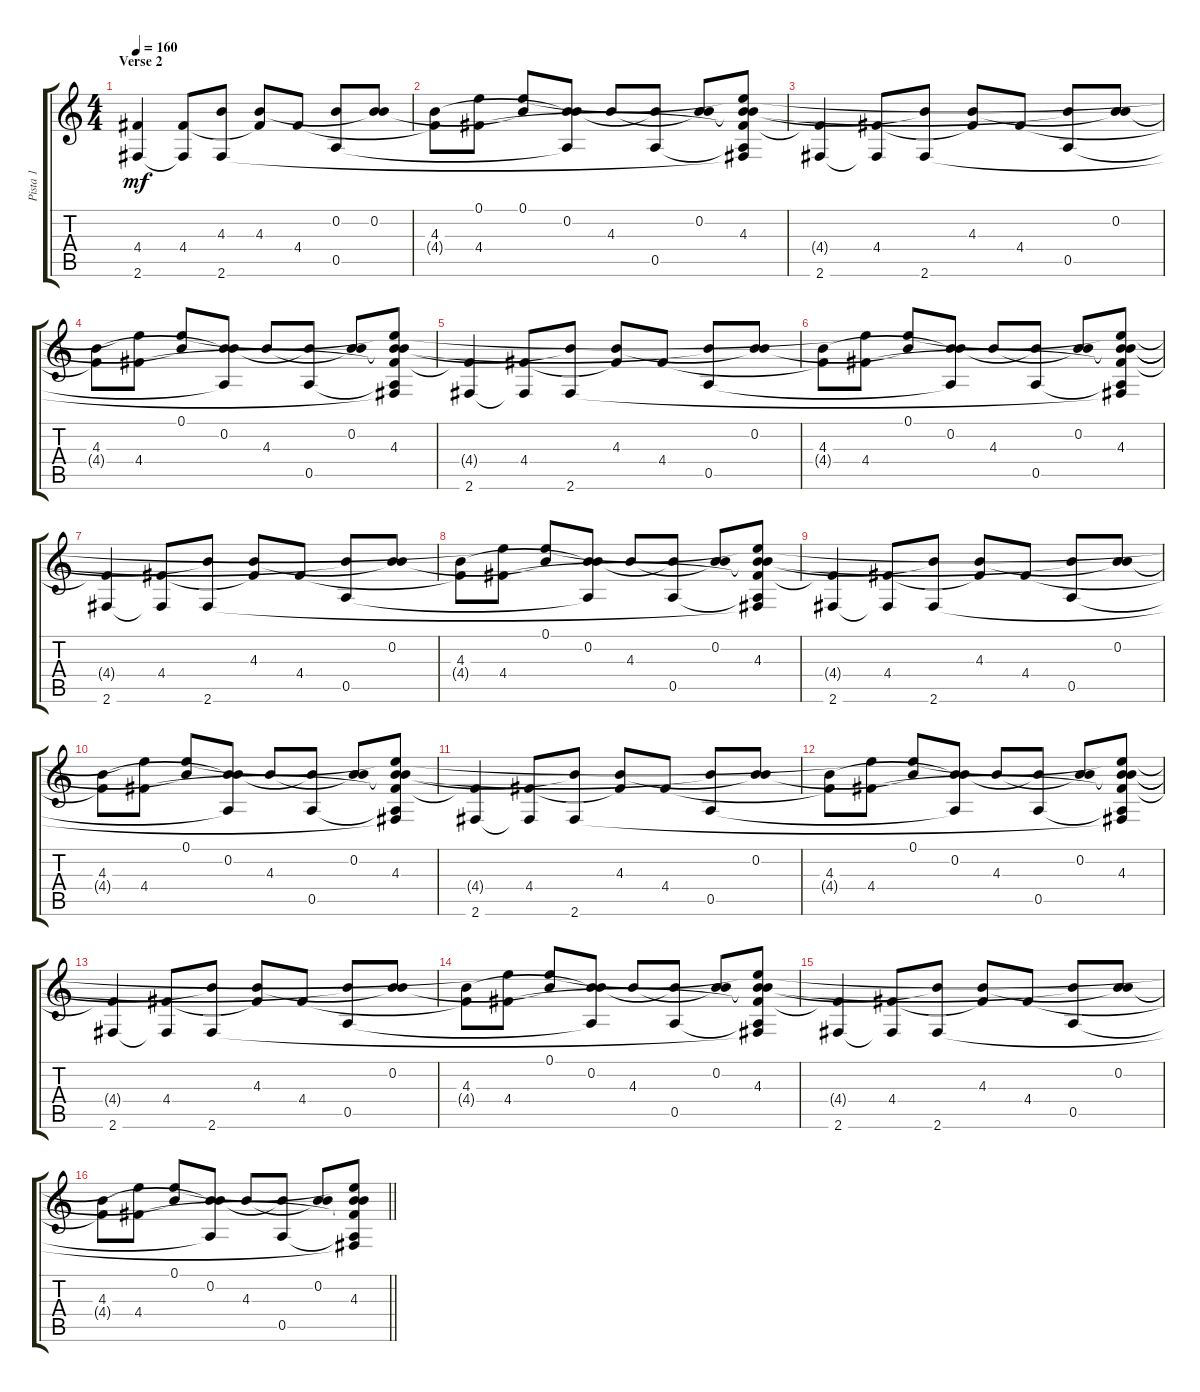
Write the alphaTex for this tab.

\track ("Pista 1" "Pista 1") {instrument acousticguitarsteel}
\staff {score tabs}
\tuning (E4 B3 G3 D3 A2 E2) {hide}
\ts (4 4)
\section ("" "Verse 2")
\tempo 160
\clef g2
\ks c
(4.4{t} 2.6).4{dy mf} (4.4 2.6{t}).8 (4.3{t} 2.6).8 (4.3 4.4{t}).8 4.4.8 (0.2{t} 0.5).8 (0.2 4.3{t}).8 |
(4.3 4.4{t}).8 (0.1{t} 4.4).8 (0.1 0.2{t}).8 (0.2 4.3{t} 0.5{t}).8 4.3.8 (0.2{t} 0.5).8 (0.2 4.3{t}).8 (0.1{t} 0.2{t} 4.3 4.4{t} 0.5{t} 2.6{t}).8 |
(4.4{t} 2.6).4 (4.4 2.6{t}).8 (4.3{t} 2.6).8 (4.3 4.4{t}).8 4.4.8 (0.2{t} 0.5).8 (0.2 4.3{t}).8 |
(4.3 4.4{t}).8 (0.1{t} 4.4).8 (0.1 0.2{t}).8 (0.2 4.3{t} 0.5{t}).8 4.3.8 (0.2{t} 0.5).8 (0.2 4.3{t}).8 (0.1{t} 0.2{t} 4.3 4.4{t} 0.5{t} 2.6{t}).8 |
(4.4{t} 2.6).4 (4.4 2.6{t}).8 (4.3{t} 2.6).8 (4.3 4.4{t}).8 4.4.8 (0.2{t} 0.5).8 (0.2 4.3{t}).8 |
(4.3 4.4{t}).8 (0.1{t} 4.4).8 (0.1 0.2{t}).8 (0.2 4.3{t} 0.5{t}).8 4.3.8 (0.2{t} 0.5).8 (0.2 4.3{t}).8 (0.1{t} 0.2{t} 4.3 4.4{t} 0.5{t} 2.6{t}).8 |
(4.4{t} 2.6).4 (4.4 2.6{t}).8 (4.3{t} 2.6).8 (4.3 4.4{t}).8 4.4.8 (0.2{t} 0.5).8 (0.2 4.3{t}).8 |
(4.3 4.4{t}).8 (0.1{t} 4.4).8 (0.1 0.2{t}).8 (0.2 4.3{t} 0.5{t}).8 4.3.8 (0.2{t} 0.5).8 (0.2 4.3{t}).8 (0.1{t} 0.2{t} 4.3 4.4{t} 0.5{t} 2.6{t}).8 |
(4.4{t} 2.6).4 (4.4 2.6{t}).8 (4.3{t} 2.6).8 (4.3 4.4{t}).8 4.4.8 (0.2{t} 0.5).8 (0.2 4.3{t}).8 |
(4.3 4.4{t}).8 (0.1{t} 4.4).8 (0.1 0.2{t}).8 (0.2 4.3{t} 0.5{t}).8 4.3.8 (0.2{t} 0.5).8 (0.2 4.3{t}).8 (0.1{t} 0.2{t} 4.3 4.4{t} 0.5{t} 2.6{t}).8 |
(4.4{t} 2.6).4 (4.4 2.6{t}).8 (4.3{t} 2.6).8 (4.3 4.4{t}).8 4.4.8 (0.2{t} 0.5).8 (0.2 4.3{t}).8 |
(4.3 4.4{t}).8 (0.1{t} 4.4).8 (0.1 0.2{t}).8 (0.2 4.3{t} 0.5{t}).8 4.3.8 (0.2{t} 0.5).8 (0.2 4.3{t}).8 (0.1{t} 0.2{t} 4.3 4.4{t} 0.5{t} 2.6{t}).8 |
(4.4{t} 2.6).4 (4.4 2.6{t}).8 (4.3{t} 2.6).8 (4.3 4.4{t}).8 4.4.8 (0.2{t} 0.5).8 (0.2 4.3{t}).8 |
(4.3 4.4{t}).8 (0.1{t} 4.4).8 (0.1 0.2{t}).8 (0.2 4.3{t} 0.5{t}).8 4.3.8 (0.2{t} 0.5).8 (0.2 4.3{t}).8 (0.1{t} 0.2{t} 4.3 4.4{t} 0.5{t} 2.6{t}).8 |
(4.4{t} 2.6).4 (4.4 2.6{t}).8 (4.3{t} 2.6).8 (4.3 4.4{t}).8 4.4.8 (0.2{t} 0.5).8 (0.2 4.3{t}).8 |
\barLineRight lightlight
(4.3 4.4{t}).8 (0.1{t} 4.4).8 (0.1 0.2{t}).8 (0.2 4.3{t} 0.5{t}).8 4.3.8 (0.2{t} 0.5).8 (0.2 4.3{t}).8 (0.1{t} 0.2{t} 4.3 4.4{t} 0.5{t} 2.6{t}).8
